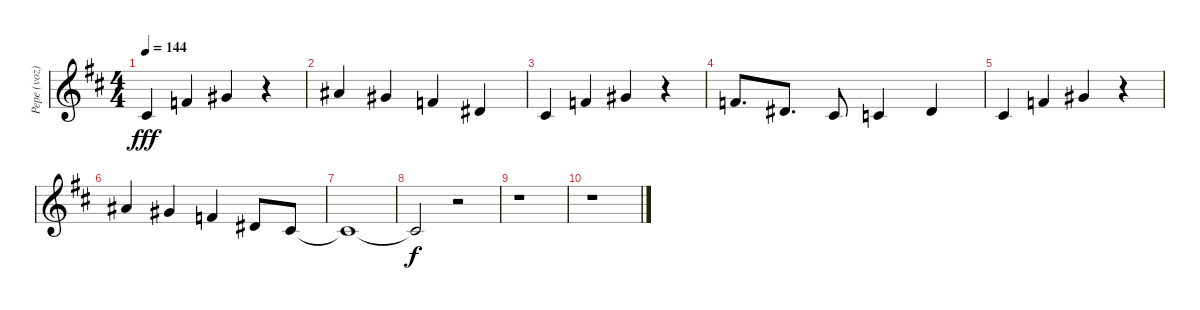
\track ("Pepe (voz)" "Pepe (voz)") {instrument tenorsax}
\staff {score}
\tuning (Eb4 Bb3 Gb3 Db3 Ab2 Eb2) {hide}
\ts (4 4)
\tempo 144
\clef g2
\ks d
3.2.4{dy fff} 2.1.4 5.1.4 r.4 |
7.1.4 5.1.4 7.2.4 5.2.4 |
7.3.4 7.2.4 5.1.4 r.4 |
7.2.8{d} 5.2.8{d} 7.3.8 6.3.4 5.2.4 |
3.2.4 2.1.4 5.1.4 r.4 |
7.1.4 5.1.4 7.2.4 5.2.8 7.3.8 |
7.3{t}.1 |
7.3{t}.2{dy f volume 0} r.2 |
r.1 |
r.1
